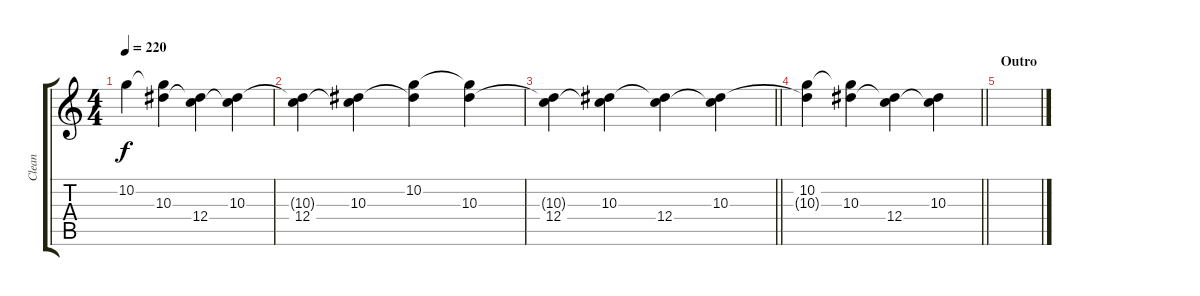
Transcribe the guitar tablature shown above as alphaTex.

\track ("Clean" "Clean") {instrument electricguitarclean}
\staff {score tabs}
\tuning (D4 A3 F3 C3 G2 C2) {hide}
\ts (4 4)
\tempo 220
\clef g2
\ks c
10.2.4{dy f} (10.2{t} 10.3).4 (10.3{t} 12.4).4 (10.3 12.4{t}).4 |
(10.3{t} 12.4).4 (10.3 12.4{t}).4 (10.2 10.3{t}).4 (10.2{t} 10.3).4 |
\barLineRight lightlight
(10.3{t} 12.4).4 (10.3 12.4{t}).4 (10.3{t} 12.4).4 (10.3 12.4{t}).4 |
\barLineRight lightlight
(10.2 10.3{t}).4 (10.2{t} 10.3).4 (10.3{t} 12.4).4 (10.3 12.4{t}).4 |
\section ("" "Outro")
